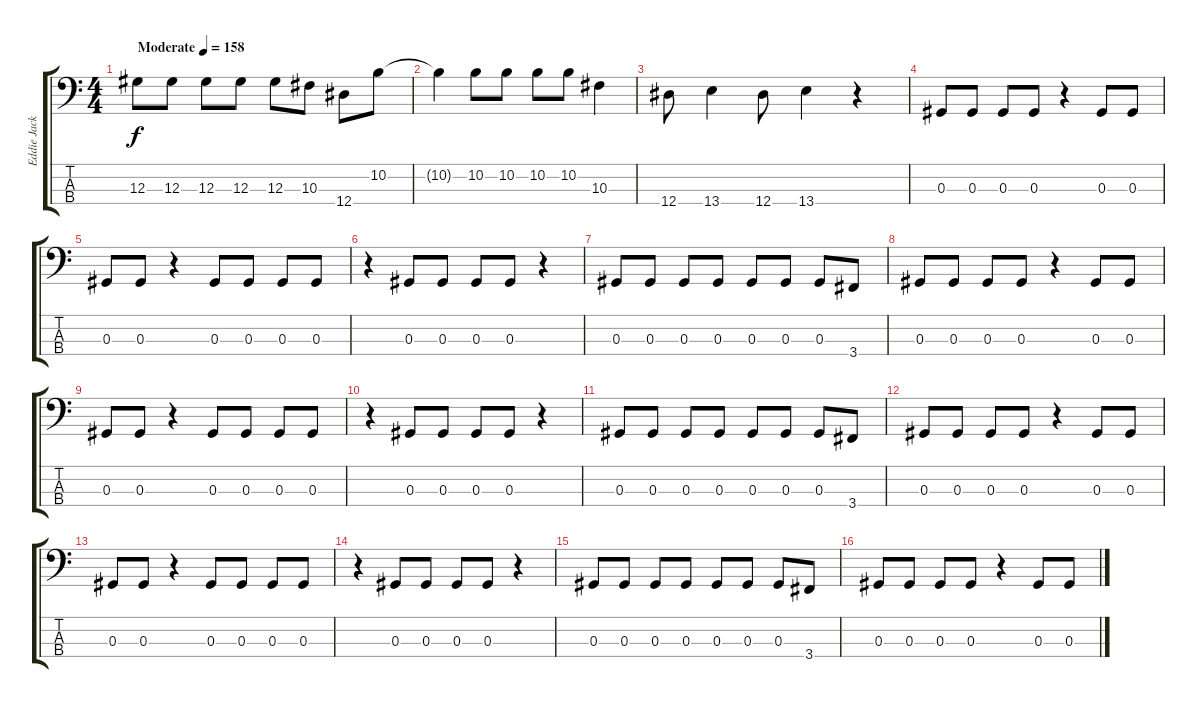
\track ("Eddie Jackson" "Eddie Jack") {instrument electricbassfinger}
\staff {score tabs}
\tuning (Gb2 Db2 Ab1 Eb1) {hide}
\ts (4 4)
\tempo (158 "Moderate")
\clef f4
\ks c
12.3.8{dy f instrument electricbassfinger} 12.3.8 12.3.8 12.3.8 12.3.8 10.3.8 12.4.8 10.2.8 |
10.2{t}.4 10.2.8 10.2.8 10.2.8 10.2.8 10.3.4 |
12.4.8 13.4.4 12.4.8 13.4.4 r.4 |
0.3.8 0.3.8 0.3.8 0.3.8 r.4 0.3.8 0.3.8 |
0.3.8 0.3.8 r.4 0.3.8 0.3.8 0.3.8 0.3.8 |
r.4 0.3.8 0.3.8 0.3.8 0.3.8 r.4 |
0.3.8 0.3.8 0.3.8 0.3.8 0.3.8 0.3.8 0.3.8 3.4.8 |
0.3.8 0.3.8 0.3.8 0.3.8 r.4 0.3.8 0.3.8 |
0.3.8 0.3.8 r.4 0.3.8 0.3.8 0.3.8 0.3.8 |
r.4 0.3.8 0.3.8 0.3.8 0.3.8 r.4 |
0.3.8 0.3.8 0.3.8 0.3.8 0.3.8 0.3.8 0.3.8 3.4.8 |
0.3.8 0.3.8 0.3.8 0.3.8 r.4 0.3.8 0.3.8 |
0.3.8 0.3.8 r.4 0.3.8 0.3.8 0.3.8 0.3.8 |
r.4 0.3.8 0.3.8 0.3.8 0.3.8 r.4 |
0.3.8 0.3.8 0.3.8 0.3.8 0.3.8 0.3.8 0.3.8 3.4.8 |
0.3.8 0.3.8 0.3.8 0.3.8 r.4 0.3.8 0.3.8
